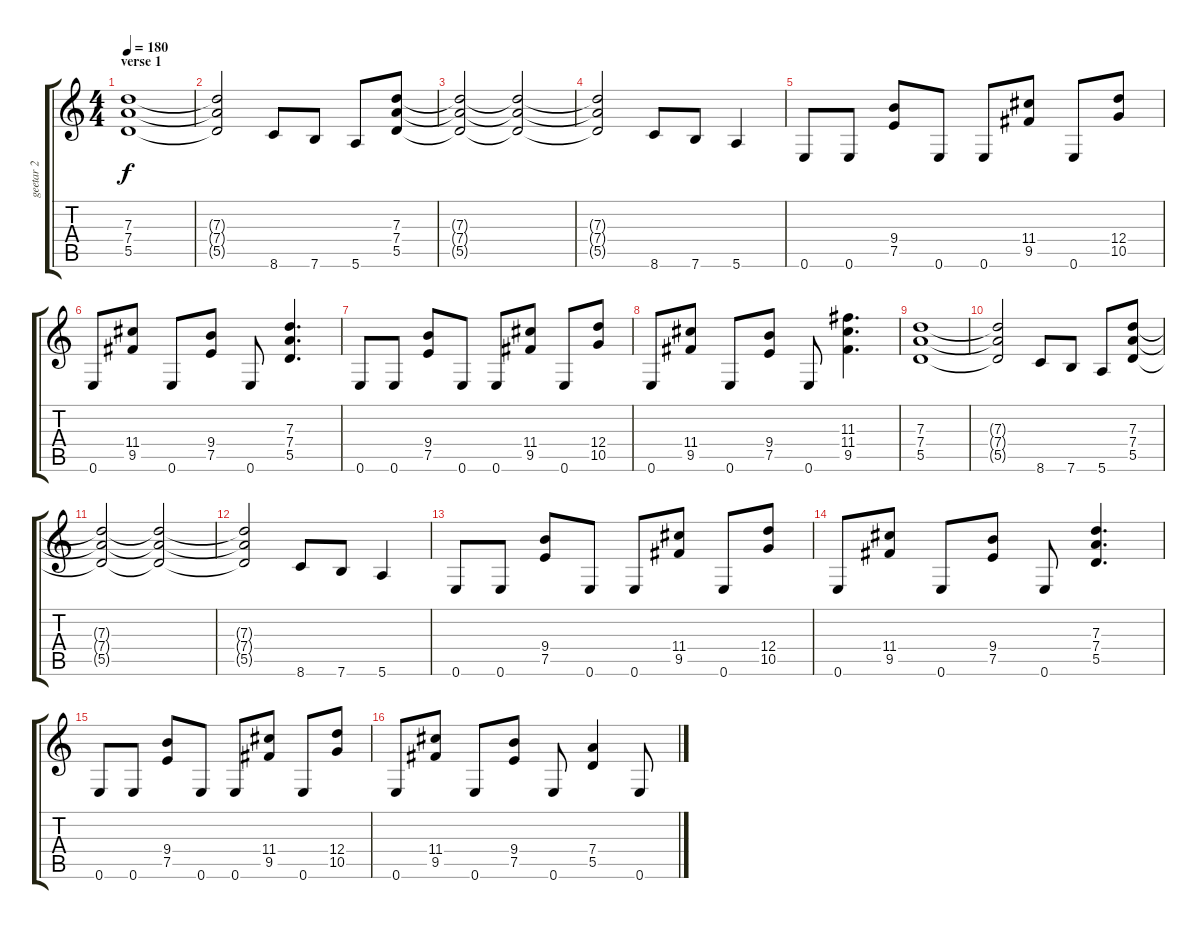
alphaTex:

\track ("geetar 2" "geetar 2") {instrument distortionguitar}
\staff {score tabs}
\tuning (E4 B3 G3 D3 A2 E2) {hide}
\ts (4 4)
\section ("" "verse 1")
\tempo 180
\clef g2
\ks c
(7.3 7.4 5.5).1{dy f} |
(7.3{t} 7.4{t} 5.5{t}).2 8.6.8 7.6.8 5.6.8 (7.3 7.4 5.5).8 |
(7.3{t} 7.4{t} 5.5{t}).2 (7.3{t} 7.4{t} 5.5{t}).2 |
(7.3{t} 7.4{t} 5.5{t}).2 8.6.8 7.6.8 5.6.4 |
0.6.8 0.6.8 (9.4 7.5).8 0.6.8 0.6.8 (11.4 9.5).8 0.6.8 (12.4 10.5).8 |
0.6.8 (11.4 9.5).8 0.6.8 (9.4 7.5).8 0.6.8 (7.3 7.4 5.5).4{d} |
0.6.8 0.6.8 (9.4 7.5).8 0.6.8 0.6.8 (11.4 9.5).8 0.6.8 (12.4 10.5).8 |
0.6.8 (11.4 9.5).8 0.6.8 (9.4 7.5).8 0.6.8 (11.3 11.4 9.5).4{d} |
(7.3 7.4 5.5).1 |
(7.3{t} 7.4{t} 5.5{t}).2 8.6.8 7.6.8 5.6.8 (7.3 7.4 5.5).8 |
(7.3{t} 7.4{t} 5.5{t}).2 (7.3{t} 7.4{t} 5.5{t}).2 |
(7.3{t} 7.4{t} 5.5{t}).2 8.6.8 7.6.8 5.6.4 |
0.6.8 0.6.8 (9.4 7.5).8 0.6.8 0.6.8 (11.4 9.5).8 0.6.8 (12.4 10.5).8 |
0.6.8 (11.4 9.5).8 0.6.8 (9.4 7.5).8 0.6.8 (7.3 7.4 5.5).4{d} |
0.6.8 0.6.8 (9.4 7.5).8 0.6.8 0.6.8 (11.4 9.5).8 0.6.8 (12.4 10.5).8 |
0.6.8 (11.4 9.5).8 0.6.8 (9.4 7.5).8 0.6.8 (7.4 5.5).4 0.6.8
